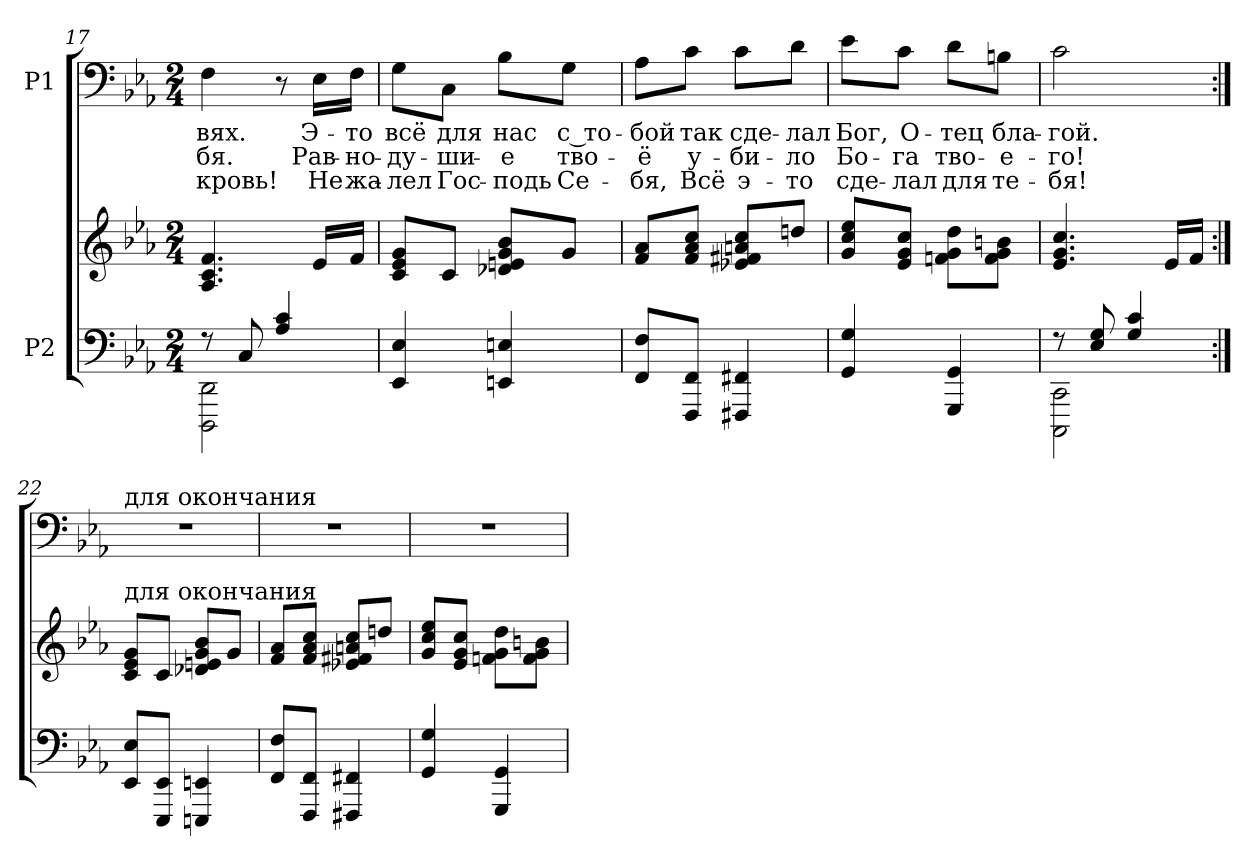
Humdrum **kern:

**kern	**kern	**kern	**text	**text	**text
*part2	*part2	*part1	*part1	*part1	*part1
*staff3	*staff2	*staff1	*staff1	*staff1	*staff1
*I"P2	*	*I"P1	*	*	*
*clefF4	*clefG2	*clefF4	*	*	*
*k[b-e-a-]	*k[b-e-a-]	*k[b-e-a-]	*	*	*
*c:	*c:	*c:	*	*	*
*M2/4	*M2/4	*M2/4	*	*	*
=17	=17	=17	=17	=17	=17
*^	*	*	*	*	*
!	!	!	!	!LO:LY:b:color=#000000	!LO:LY:b:color=#000000	!LO:LY:b:color=#000000
8r	2DDDi\ 2DDi	4.A-i/ 4.ci 4.fi	4Fi\	-вях.	-бя.	кровь!
8Ci/	.	.	.	.	.	.
4A-i/ 4ci	.	.	8r	.	.	.
!	!	!	!	!LO:LY:b:color=#000000	!LO:LY:b:color=#000000	!LO:LY:b:color=#000000
.	.	16e-i/LL	16E-i\LL	Э-	Рав-	Не
!	!	!	!	!LO:LY:b:color=#000000	!LO:LY:b:color=#000000	!LO:LY:b:color=#000000
.	.	16fi/JJ	16Fi\JJ	-то	-но-	жа-
*v	*v	*	*	*	*	*
!!LO:PB:g=z
=18	=18	=18	=18	=18	=18
!	!	!	!LO:LY:b:color=#000000	!LO:LY:b:color=#000000	!LO:LY:b:color=#000000
4EE-i/ 4E-i	8ci/ 8e-i 8giL	8Gi\L	всё	-ду-	-лел
!	!	!	!LO:LY:b:color=#000000	!LO:LY:b:color=#000000	!LO:LY:b:color=#000000
.	8ci/J	8Ci\J	для	-ши-	Гос-
!	!	!	!LO:LY:b:color=#000000	!LO:LY:b:color=#000000	!LO:LY:b:color=#000000
4EEni/ 4Eni	8d-Xi/ 8eni 8gi 8b-iL	8B-i\L	нас	-е	-подь
!	!	!	!LO:LY:b:color=#000000	!LO:LY:b:color=#000000	!LO:LY:b:color=#000000
.	8gi/J	8Gi\J	с то-	тво-	Се-
=19	=19	=19	=19	=19	=19
!	!	!	!LO:LY:b:color=#000000	!LO:LY:b:color=#000000	!LO:LY:b:color=#000000
8FFi/ 8FiL	8fi/ 8a-iL	8A-i\L	-бой	-ё	-бя,
!	!	!	!LO:LY:b:color=#000000	!LO:LY:b:color=#000000	!LO:LY:b:color=#000000
8FFFi/ 8FFiJ	8fi/ 8a-i 8cciJ	8ci\J	так	у-	Всё
!	!	!	!LO:LY:b:color=#000000	!LO:LY:b:color=#000000	!LO:LY:b:color=#000000
4FFF#Xi/ 4FF#Xi	8e-Xi/ 8f#Xi 8ani 8cciL	8ci\L	сде-	-би-	э-
!	!	!	!LO:LY:b:color=#000000	!LO:LY:b:color=#000000	!LO:LY:b:color=#000000
.	8ddni/J	8di\J	-лал	-ло	-то
=20	=20	=20	=20	=20	=20
!	!	!	!LO:LY:b:color=#000000	!LO:LY:b:color=#000000	!LO:LY:b:color=#000000
4GGi/ 4Gi	8gi/ 8cci 8ee-iL	8e-i\L	Бог,	Бо-	сде-
!	!	!	!LO:LY:b:color=#000000	!LO:LY:b:color=#000000	!LO:LY:b:color=#000000
.	8e-i/ 8gi 8cciJ	8ci\J	О-	-га	-лал
!	!	!	!LO:LY:b:color=#000000	!LO:LY:b:color=#000000	!LO:LY:b:color=#000000
4GGGi/ 4GGi	8fni\ 8gi 8ddiL	8di\L	-тец	тво-	для
!	!	!	!LO:LY:b:color=#000000	!LO:LY:b:color=#000000	!LO:LY:b:color=#000000
.	8fi\ 8gi 8bniJ	8Bni\J	бла-	-е-	те-
=21	=21	=21	=21	=21	=21
*^	*	*	*	*	*
!	!	!	!	!LO:LY:b:color=#000000	!LO:LY:b:color=#000000	!LO:LY:b:color=#000000
8r	2CCCi\ 2CCi	4.e-i/ 4.gi 4.cci	2ci\	-гой.	-го!	-бя!
8E-i/ 8Gi	.	.	.	.	.	.
4Gi/ 4ci	.	.	.	.	.	.
.	.	16e-i/LL	.	.	.	.
.	.	16fi/JJ	.	.	.	.
*v	*v	*	*	*	*	*
!!LO:LB:g=z
=22:|!	=22:|!	=22:|!	=22:|!	=22:|!	=22:|!
!	!	!LO:TX:a:t=для окончания	!	!	!
!	!LO:TX:a:t=для окончания	!	!	!	!
!	!	!LO:N:vis=1	!	!	!
8EE-i/ 8E-iL	8ci/ 8e-i 8giL	2r	.	.	.
8EEE-i/ 8EE-iJ	8ci/J	.	.	.	.
4EEEni/ 4EEni	8d-Xi/ 8eni 8gi 8b-iL	.	.	.	.
.	8gi/J	.	.	.	.
=23	=23	=23	=23	=23	=23
!	!	!LO:N:vis=1	!	!	!
8FFi/ 8FiL	8fi/ 8a-iL	2r	.	.	.
8FFFi/ 8FFiJ	8fi/ 8a-i 8cciJ	.	.	.	.
4FFF#Xi/ 4FF#Xi	8e-Xi/ 8f#Xi 8ani 8cciL	.	.	.	.
.	8ddni/J	.	.	.	.
=24	=24	=24	=24	=24	=24
!	!	!LO:N:vis=1	!	!	!
4GGi/ 4Gi	8gi/ 8cci 8ee-iL	2r	.	.	.
.	8e-i/ 8gi 8cciJ	.	.	.	.
4GGGi/ 4GGi	8fni\ 8gi 8ddiL	.	.	.	.
.	8fi\ 8gi 8bniJ	.	.	.	.
=	=	=	=	=	=
*-	*-	*-	*-	*-	*-
